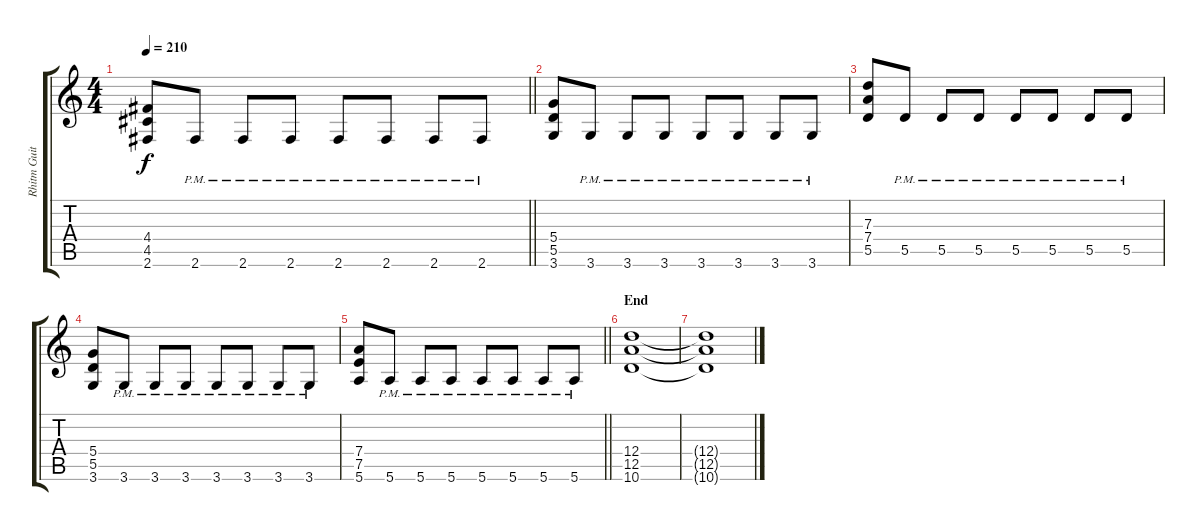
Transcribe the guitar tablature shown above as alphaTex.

\track ("Rhitm Guitar" "Rhitm Guit") {instrument distortionguitar}
\staff {score tabs}
\tuning (E4 B3 G3 D3 A2 E2) {hide}
\ts (4 4)
\tempo 210
\clef g2
\barLineRight lightlight
\ks c
(4.4 4.5 2.6).8{dy f} 2.6{pm}.8 2.6{pm}.8 2.6{pm}.8 2.6{pm}.8 2.6{pm}.8 2.6{pm}.8 2.6{pm}.8 |
(5.4 5.5 3.6).8 3.6{pm}.8 3.6{pm}.8 3.6{pm}.8 3.6{pm}.8 3.6{pm}.8 3.6{pm}.8 3.6{pm}.8 |
(7.3 7.4 5.5).8 5.5{pm}.8 5.5{pm}.8 5.5{pm}.8 5.5{pm}.8 5.5{pm}.8 5.5{pm}.8 5.5{pm}.8 |
(5.4 5.5 3.6).8 3.6{pm}.8 3.6{pm}.8 3.6{pm}.8 3.6{pm}.8 3.6{pm}.8 3.6{pm}.8 3.6{pm}.8 |
\barLineRight lightlight
(7.4 7.5 5.6).8 5.6{pm}.8 5.6{pm}.8 5.6{pm}.8 5.6{pm}.8 5.6{pm}.8 5.6{pm}.8 5.6{pm}.8 |
\section ("" "End")
(12.4 12.5 10.6).1 |
(12.4{t} 12.5{t} 10.6{t}).1
